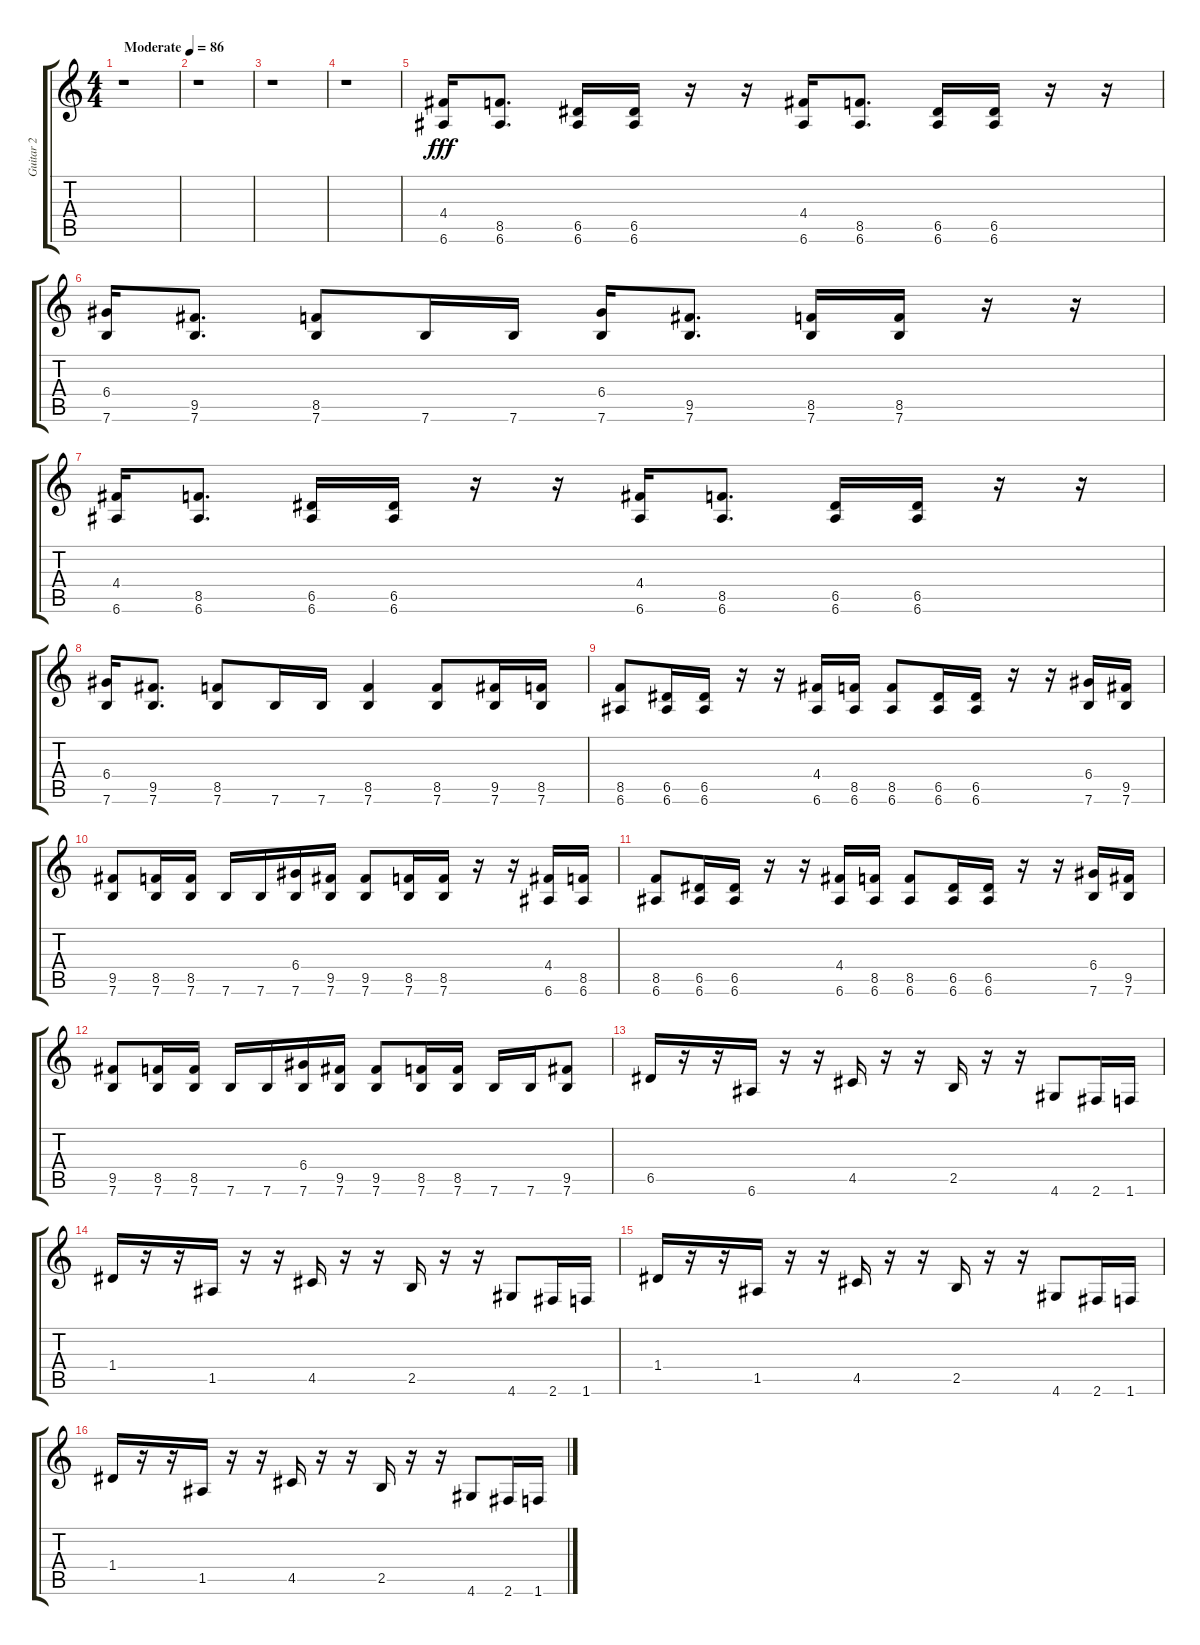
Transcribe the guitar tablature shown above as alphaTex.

\track ("Guitar 2" "Guitar 2") {instrument overdrivenguitar}
\staff {score tabs}
\tuning (E4 B3 G3 D3 A2 E2) {hide}
\ts (4 4)
\tempo (86 "Moderate")
\clef g2
\ks c
r.1{dy fff instrument overdrivenguitar} |
r.1 |
r.1 |
r.1 |
(4.4 6.6).16 (8.5 6.6).8{d} (6.5 6.6).16 (6.5 6.6).16 r.16 r.16 (4.4 6.6).16 (8.5 6.6).8{d} (6.5 6.6).16 (6.5 6.6).16 r.16 r.16 |
(6.4 7.6).16 (9.5 7.6).8{d} (8.5 7.6).8 7.6.16 7.6.16 (6.4 7.6).16 (9.5 7.6).8{d} (8.5 7.6).16 (8.5 7.6).16 r.16 r.16 |
(4.4 6.6).16 (8.5 6.6).8{d} (6.5 6.6).16 (6.5 6.6).16 r.16 r.16 (4.4 6.6).16 (8.5 6.6).8{d} (6.5 6.6).16 (6.5 6.6).16 r.16 r.16 |
(6.4 7.6).16 (9.5 7.6).8{d} (8.5 7.6).8 7.6.16 7.6.16 (8.5 7.6).4 (8.5 7.6).8 (9.5 7.6).16 (8.5 7.6).16 |
(8.5 6.6).8 (6.5 6.6).16 (6.5 6.6).16 r.16 r.16 (4.4 6.6).16 (8.5 6.6).16 (8.5 6.6).8 (6.5 6.6).16 (6.5 6.6).16 r.16 r.16 (6.4 7.6).16 (9.5 7.6).16 |
(9.5 7.6).8 (8.5 7.6).16 (8.5 7.6).16 7.6.16 7.6.16 (6.4 7.6).16 (9.5 7.6).16 (9.5 7.6).8 (8.5 7.6).16 (8.5 7.6).16 r.16 r.16 (4.4 6.6).16 (8.5 6.6).16 |
(8.5 6.6).8 (6.5 6.6).16 (6.5 6.6).16 r.16 r.16 (4.4 6.6).16 (8.5 6.6).16 (8.5 6.6).8 (6.5 6.6).16 (6.5 6.6).16 r.16 r.16 (6.4 7.6).16 (9.5 7.6).16 |
(9.5 7.6).8 (8.5 7.6).16 (8.5 7.6).16 7.6.16 7.6.16 (6.4 7.6).16 (9.5 7.6).16 (9.5 7.6).8 (8.5 7.6).16 (8.5 7.6).16 7.6.16 7.6.16 (9.5 7.6).8 |
6.5.16 r.16 r.16 6.6.16 r.16 r.16 4.5.16 r.16 r.16 2.5.16 r.16 r.16 4.6.8 2.6.16 1.6.16 |
1.4.16 r.16 r.16 1.5.16 r.16 r.16 4.5.16 r.16 r.16 2.5.16 r.16 r.16 4.6.8 2.6.16 1.6.16 |
1.4.16 r.16 r.16 1.5.16 r.16 r.16 4.5.16 r.16 r.16 2.5.16 r.16 r.16 4.6.8 2.6.16 1.6.16 |
1.4.16 r.16 r.16 1.5.16 r.16 r.16 4.5.16 r.16 r.16 2.5.16 r.16 r.16 4.6.8 2.6.16 1.6.16
